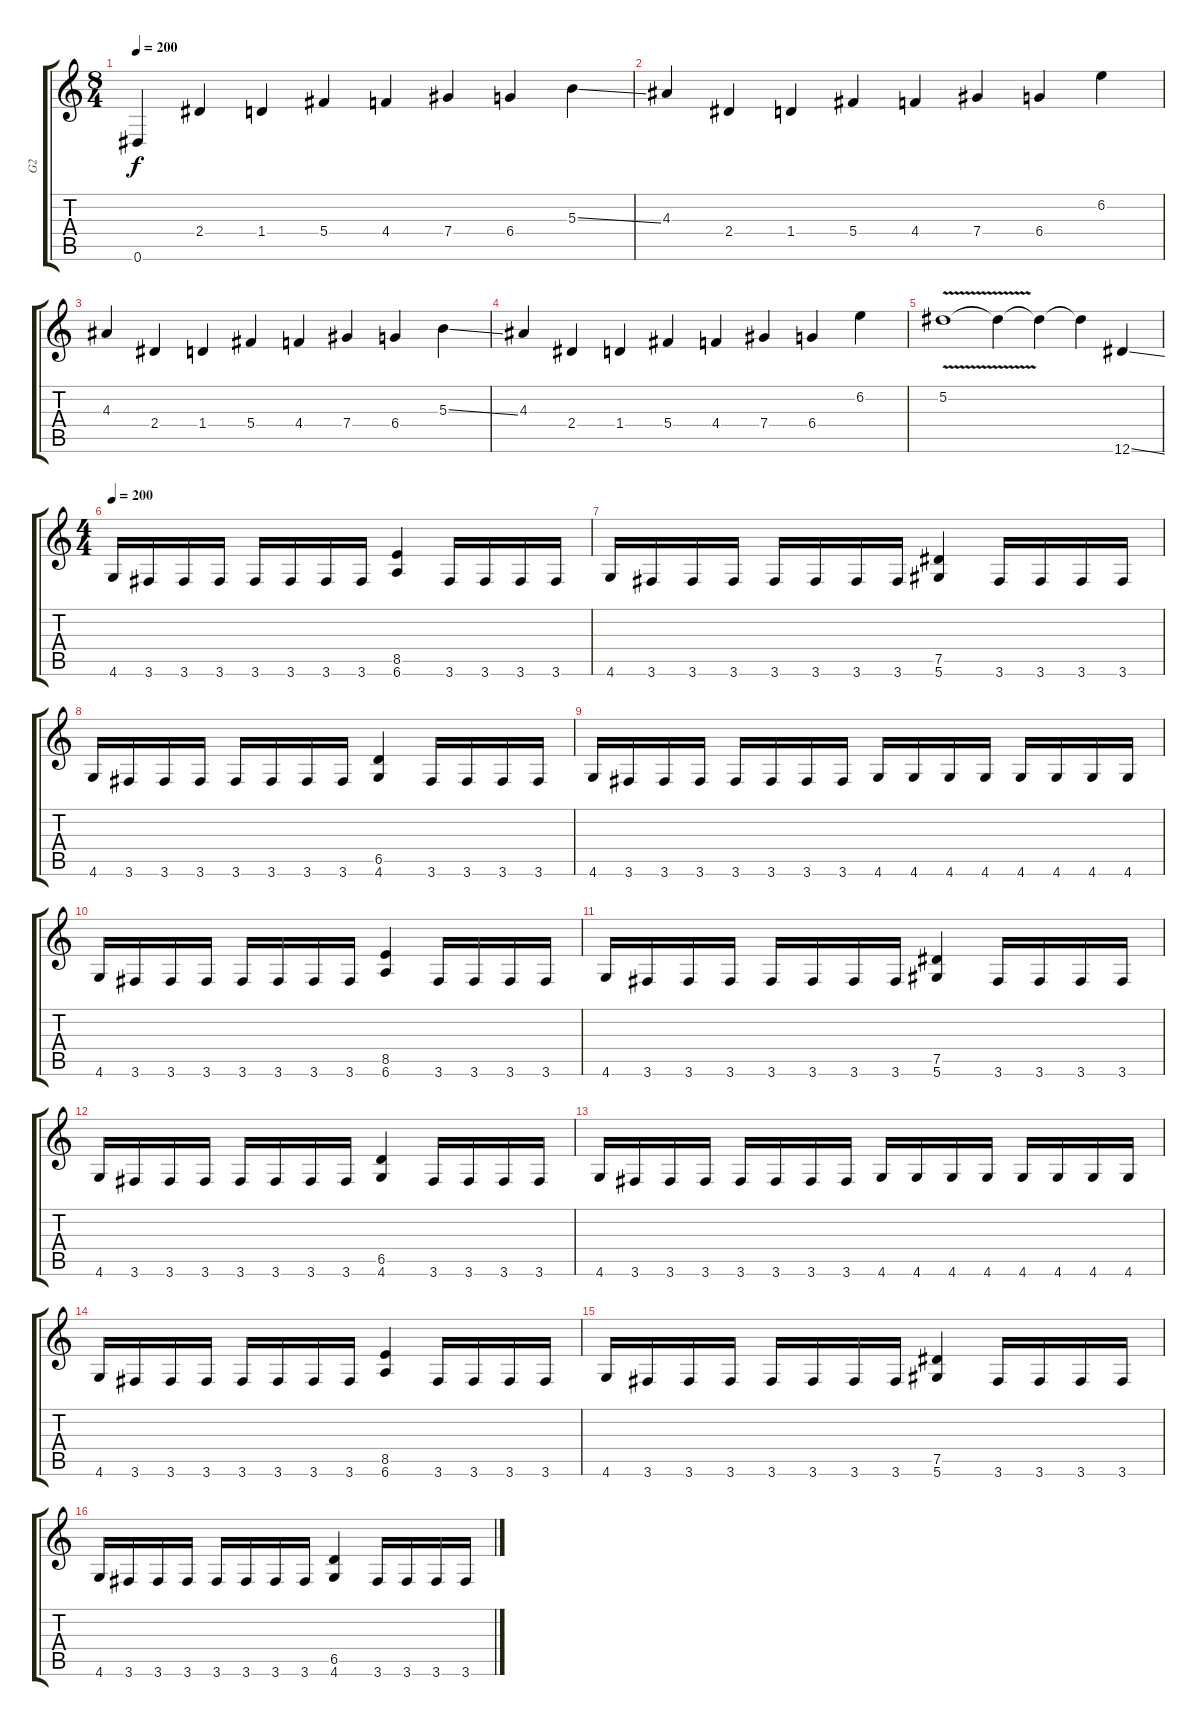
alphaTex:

\track ("G2" "G2") {instrument distortionguitar}
\staff {score tabs}
\tuning (Eb4 Bb3 Gb3 Db3 Ab2 Eb2) {hide}
\ts (8 4)
\tempo 200
\clef g2
\ks c
0.6.4{dy f} 2.4.4 1.4.4 5.4.4 4.4.4 7.4.4 6.4.4 5.3{ss}.4 |
4.3.4 2.4.4 1.4.4 5.4.4 4.4.4 7.4.4 6.4.4 6.2.4 |
4.3.4 2.4.4 1.4.4 5.4.4 4.4.4 7.4.4 6.4.4 5.3{ss}.4 |
4.3.4 2.4.4 1.4.4 5.4.4 4.4.4 7.4.4 6.4.4 6.2.4 |
5.2{v}.1 5.2{t}.4 5.2{t}.4 5.2{t}.4 12.6{ss}.4 |
\ts (4 4)
\tempo 200
4.6.16 3.6.16 3.6.16 3.6.16 3.6.16 3.6.16 3.6.16 3.6.16 (8.5 6.6).4 3.6.16 3.6.16 3.6.16 3.6.16 |
4.6.16 3.6.16 3.6.16 3.6.16 3.6.16 3.6.16 3.6.16 3.6.16 (7.5 5.6).4 3.6.16 3.6.16 3.6.16 3.6.16 |
4.6.16 3.6.16 3.6.16 3.6.16 3.6.16 3.6.16 3.6.16 3.6.16 (6.5 4.6).4 3.6.16 3.6.16 3.6.16 3.6.16 |
4.6.16 3.6.16 3.6.16 3.6.16 3.6.16 3.6.16 3.6.16 3.6.16 4.6.16 4.6.16 4.6.16 4.6.16 4.6.16 4.6.16 4.6.16 4.6.16 |
4.6.16 3.6.16 3.6.16 3.6.16 3.6.16 3.6.16 3.6.16 3.6.16 (8.5 6.6).4 3.6.16 3.6.16 3.6.16 3.6.16 |
4.6.16 3.6.16 3.6.16 3.6.16 3.6.16 3.6.16 3.6.16 3.6.16 (7.5 5.6).4 3.6.16 3.6.16 3.6.16 3.6.16 |
4.6.16 3.6.16 3.6.16 3.6.16 3.6.16 3.6.16 3.6.16 3.6.16 (6.5 4.6).4 3.6.16 3.6.16 3.6.16 3.6.16 |
4.6.16 3.6.16 3.6.16 3.6.16 3.6.16 3.6.16 3.6.16 3.6.16 4.6.16 4.6.16 4.6.16 4.6.16 4.6.16 4.6.16 4.6.16 4.6.16 |
4.6.16 3.6.16 3.6.16 3.6.16 3.6.16 3.6.16 3.6.16 3.6.16 (8.5 6.6).4 3.6.16 3.6.16 3.6.16 3.6.16 |
4.6.16 3.6.16 3.6.16 3.6.16 3.6.16 3.6.16 3.6.16 3.6.16 (7.5 5.6).4 3.6.16 3.6.16 3.6.16 3.6.16 |
4.6.16 3.6.16 3.6.16 3.6.16 3.6.16 3.6.16 3.6.16 3.6.16 (6.5 4.6).4 3.6.16 3.6.16 3.6.16 3.6.16
